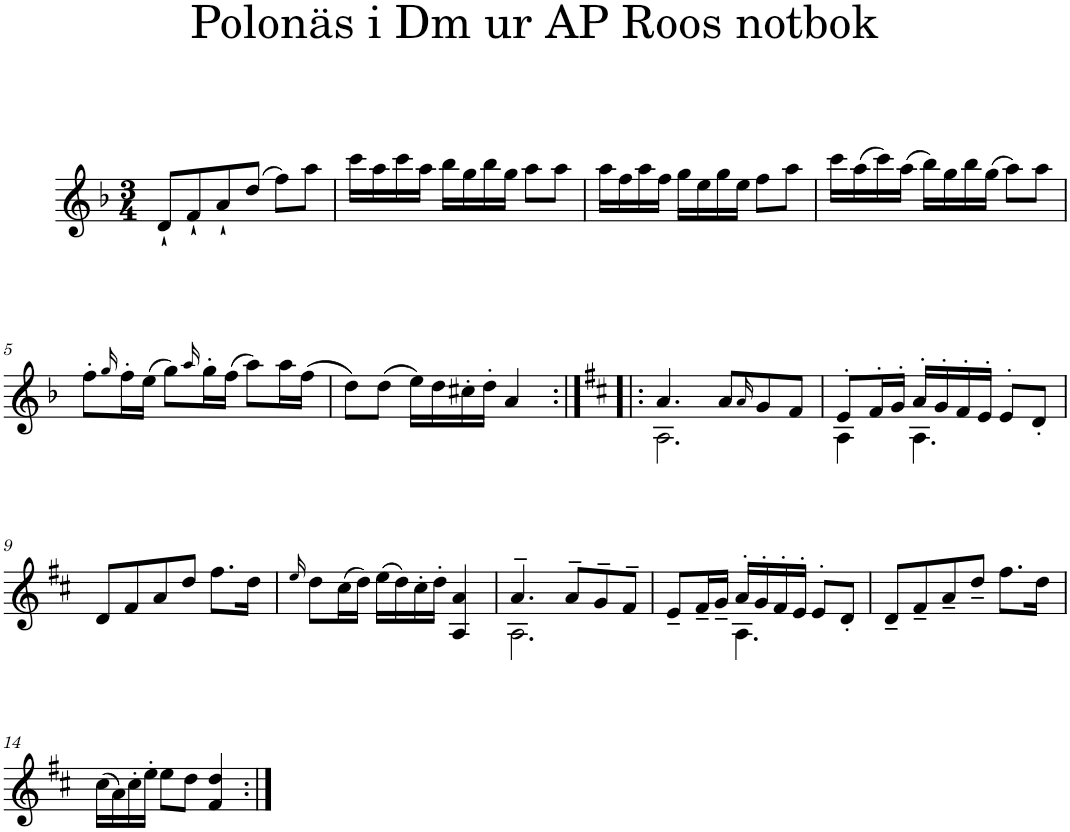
**kern
*part1
*staff1
*I"Piano
*I'Pno
*clefG2
*k[b-]
*d:
*M3/4
=1
8d`/L
8f`/
8a`/
(8dd/J
8ff\L)
8aa\J
=2
16ccc\LL
16aa\
16ccc\
16aa\JJ
16bb-\LL
16gg\
16bb-\
16gg\JJ
8aa\L
8aa\J
=3
16aa\LL
16ff\
16aa\
16ff\JJ
16gg\LL
16ee\
16gg\
16ee\JJ
8ff\L
8aa\J
=4
16ccc\LL
(16aa\
16ccc\)
(16aa\JJ
16bb-\LL)
16gg\
16bb-\
(16gg\JJ
8aa\L)
8aa\J
!!LO:LB:g=z
=5
8ff'\L
16qgg/
16ff'\L
(16ee\JJ
8gg\L)
16qaa/
16gg'\L
(16ff\JJ
8aa\L)
16aa\L
(16ff\JJ
=6
8dd\L)
(8dd\J
16ee\LL)
16dd\
16cc#X'\
16dd'\JJ
4a/
=7:|!|:
*k[f#c#]
*D:
*^
4.a/	2.A\
8a/L	.
16qa/	.
8g/	.
8f#/J	.
=8	=8
8e'/L	4A\
16f#'/L	.
16g'/JJ	.
16a'/LL	4.A\
16g'/	.
16f#'/	.
16e'/JJ	.
8e'/L	.
8d'/J	8ryy
*v	*v
!!LO:LB:g=z
=9
8d/L
8f#/
8a/
8dd/J
8.ff#\L
16dd\Jk
=10
16qee/
8dd\L
(16cc#\L
16dd\JJ)
(16ee\LL
16dd\)
16cc#'\
16dd'\JJ
4A/ 4a/
=11
*^
4.a~/	2.A\
8a~/L	.
8g~/	.
8f#~/J	.
=12	=12
8e~/L	4ryy
16f#~/L	.
16g~/JJ	.
16a'/LL	4.A\
16g'/	.
16f#'/	.
16e'/JJ	.
8e'/L	.
8d'/J	8ryy
*v	*v
=13
8d~/L
8f#~/
8a~/
8dd~/J
8.ff#\L
16dd\Jk
!!LO:LB:g=z
=14
(16cc#\LL
16a\)
16cc#'\
16ee'\JJ
8ee\L
8dd\J
4f#/ 4dd/
=:|!
*-
